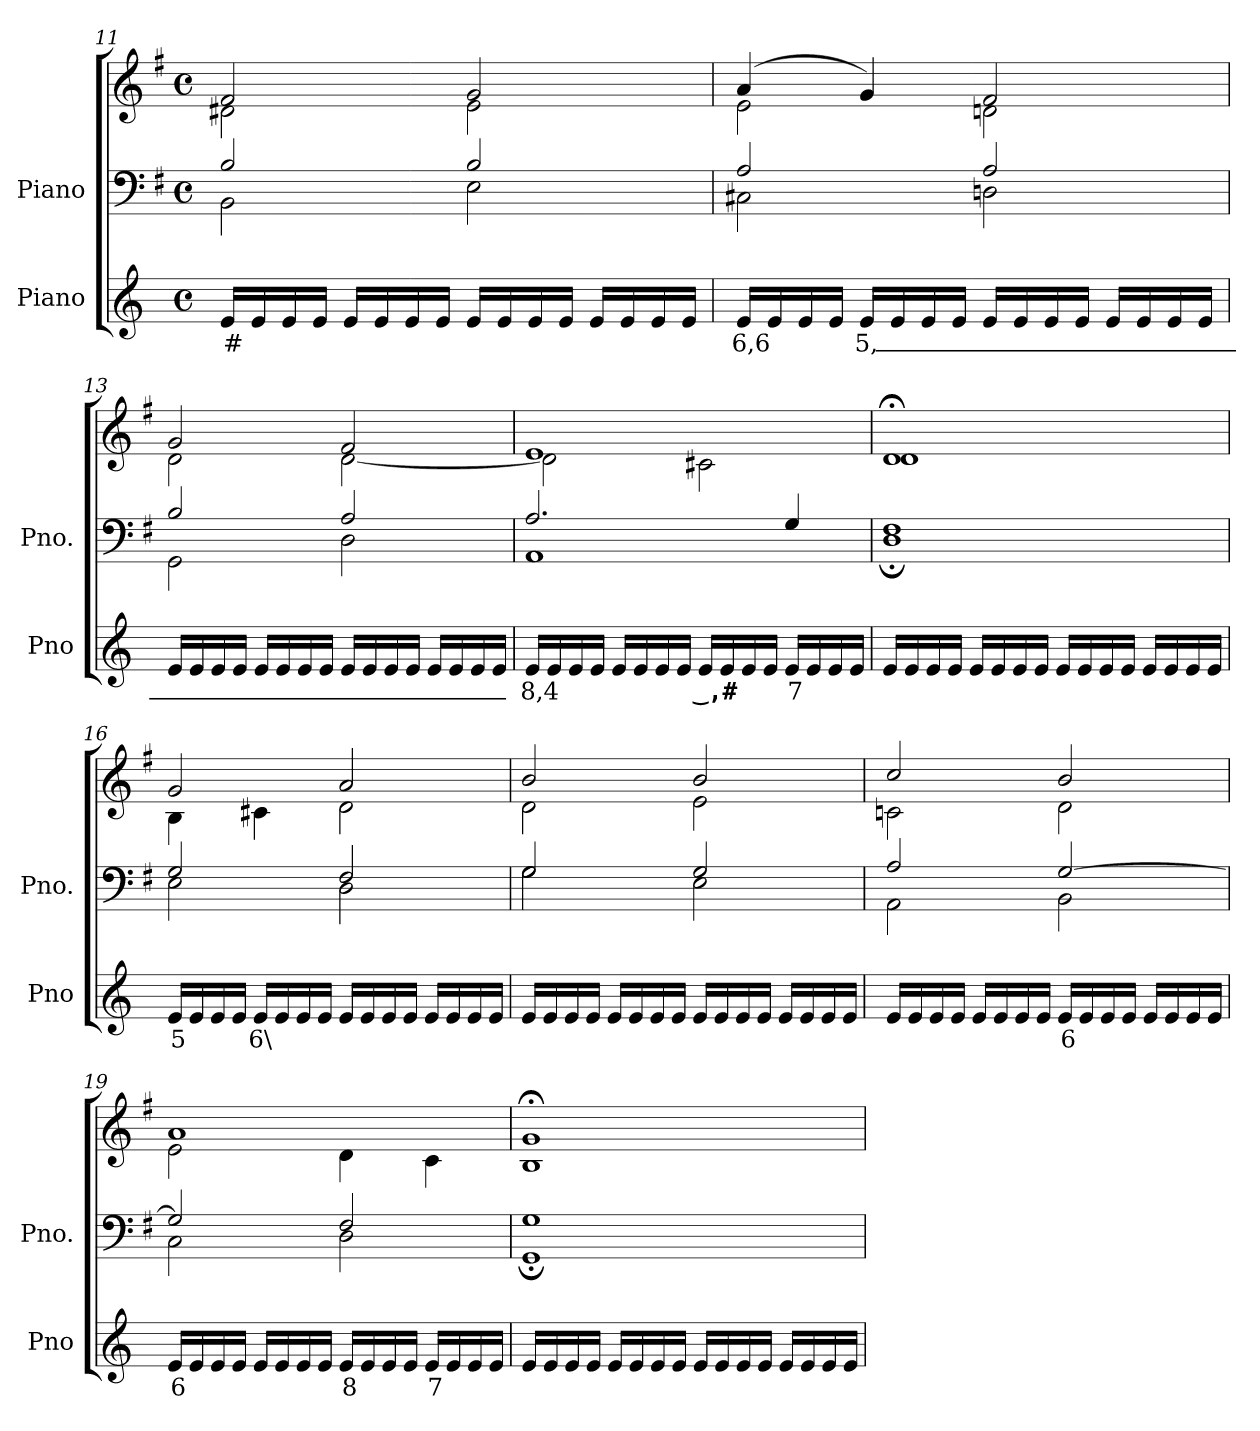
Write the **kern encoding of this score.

**kern	**text	**kern	**kern
*part2	*part2	*part1	*part1
*staff3	*staff3	*staff2	*staff1
*I"Piano	*	*I"Piano	*
*I'Pno	*	*I'Pno.	*
*clefG2	*	*clefF4	*clefG2
*k[]	*	*k[f#]	*k[f#]
*M4/4	*	*M4/4	*M4/4
*met(c)	*	*met(c)	*met(c)
=11	=11	=11	=11
!	!LO:LY:b	!	!
*	*	*^	*^
16e/LL	#	2B/	2BB\	2f#/	2d#X\
16e/	.	.	.	.	.
16e/	.	.	.	.	.
16e/JJ	.	.	.	.	.
16e/LL	.	.	.	.	.
16e/	.	.	.	.	.
16e/	.	.	.	.	.
16e/JJ	.	.	.	.	.
16e/LL	.	2B/	2E\	2g/	2e\
16e/	.	.	.	.	.
16e/	.	.	.	.	.
16e/JJ	.	.	.	.	.
16e/LL	.	.	.	.	.
16e/	.	.	.	.	.
16e/	.	.	.	.	.
16e/JJ	.	.	.	.	.
=12	=12	=12	=12	=12	=12
!	!LO:LY:b	!	!	!	!
16e/LL	6,6	2A/	2C#X\	(>4a/	2e\
16e/	.	.	.	.	.
16e/	.	.	.	.	.
16e/JJ	.	.	.	.	.
!	!LO:LY:b	!	!	!	!
16e/LL	5,_	.	.	4g/)	.
16e/	.	.	.	.	.
16e/	.	.	.	.	.
16e/JJ	.	.	.	.	.
16e/LL	.	2A/	2Dn\	2f#/	2dn\
16e/	.	.	.	.	.
16e/	.	.	.	.	.
16e/JJ	.	.	.	.	.
16e/LL	.	.	.	.	.
16e/	.	.	.	.	.
16e/	.	.	.	.	.
16e/JJ	.	.	.	.	.
=13	=13	=13	=13	=13	=13
16e/LL	.	2B/	2GG\	2g/	2d\
16e/	.	.	.	.	.
16e/	.	.	.	.	.
16e/JJ	.	.	.	.	.
16e/LL	.	.	.	.	.
16e/	.	.	.	.	.
16e/	.	.	.	.	.
16e/JJ	.	.	.	.	.
16e/LL	.	2A/	2D\	2f#/	[2d\
16e/	.	.	.	.	.
16e/	.	.	.	.	.
16e/JJ	.	.	.	.	.
16e/LL	.	.	.	.	.
16e/	.	.	.	.	.
16e/	.	.	.	.	.
16e/JJ	.	.	.	.	.
=14	=14	=14	=14	=14	=14
!	!LO:LY:b	!	!	!	!
16e/LL	8,4	2.A/	1AA	1e	2d\]
16e/	.	.	.	.	.
16e/	.	.	.	.	.
16e/JJ	.	.	.	.	.
16e/LL	.	.	.	.	.
16e/	.	.	.	.	.
16e/	.	.	.	.	.
16e/JJ	.	.	.	.	.
!	!LO:LY:b	!	!	!	!
16e/LL	_,#	.	.	.	2c#X\
16e/	.	.	.	.	.
16e/	.	.	.	.	.
16e/JJ	.	.	.	.	.
!	!LO:LY:b	!	!	!	!
16e/LL	7	4G/	.	.	.
16e/	.	.	.	.	.
16e/	.	.	.	.	.
16e/JJ	.	.	.	.	.
=15	=15	=15	=15	=15	=15
16e/LL	.	1F#	1D;	1d;<	1d
16e/	.	.	.	.	.
16e/	.	.	.	.	.
16e/JJ	.	.	.	.	.
16e/LL	.	.	.	.	.
16e/	.	.	.	.	.
16e/	.	.	.	.	.
16e/JJ	.	.	.	.	.
16e/LL	.	.	.	.	.
16e/	.	.	.	.	.
16e/	.	.	.	.	.
16e/JJ	.	.	.	.	.
16e/LL	.	.	.	.	.
16e/	.	.	.	.	.
16e/	.	.	.	.	.
16e/JJ	.	.	.	.	.
=16	=16	=16	=16	=16	=16
!	!LO:LY:b	!	!	!	!
16e/LL	5	2G/	2E\	2g/	4B\
16e/	.	.	.	.	.
16e/	.	.	.	.	.
16e/JJ	.	.	.	.	.
!	!LO:LY:b	!	!	!	!
16e/LL	6\	.	.	.	4c#X\
16e/	.	.	.	.	.
16e/	.	.	.	.	.
16e/JJ	.	.	.	.	.
16e/LL	.	2F#/	2D\	2a/	2d\
16e/	.	.	.	.	.
16e/	.	.	.	.	.
16e/JJ	.	.	.	.	.
16e/LL	.	.	.	.	.
16e/	.	.	.	.	.
16e/	.	.	.	.	.
16e/JJ	.	.	.	.	.
=17	=17	=17	=17	=17	=17
16e/LL	.	2G/	2G\	2b/	2d\
16e/	.	.	.	.	.
16e/	.	.	.	.	.
16e/JJ	.	.	.	.	.
16e/LL	.	.	.	.	.
16e/	.	.	.	.	.
16e/	.	.	.	.	.
16e/JJ	.	.	.	.	.
16e/LL	.	2G/	2E\	2b/	2e\
16e/	.	.	.	.	.
16e/	.	.	.	.	.
16e/JJ	.	.	.	.	.
16e/LL	.	.	.	.	.
16e/	.	.	.	.	.
16e/	.	.	.	.	.
16e/JJ	.	.	.	.	.
=18	=18	=18	=18	=18	=18
16e/LL	.	2A/	2AA\	2cc/	2cn\
16e/	.	.	.	.	.
16e/	.	.	.	.	.
16e/JJ	.	.	.	.	.
16e/LL	.	.	.	.	.
16e/	.	.	.	.	.
16e/	.	.	.	.	.
16e/JJ	.	.	.	.	.
!	!LO:LY:b	!	!	!	!
16e/LL	6	[2G/	2BB\	2b/	2d\
16e/	.	.	.	.	.
16e/	.	.	.	.	.
16e/JJ	.	.	.	.	.
16e/LL	.	.	.	.	.
16e/	.	.	.	.	.
16e/	.	.	.	.	.
16e/JJ	.	.	.	.	.
=19	=19	=19	=19	=19	=19
!	!LO:LY:b	!	!	!	!
16e/LL	6	2G/]	2C\	1a	2e\
16e/	.	.	.	.	.
16e/	.	.	.	.	.
16e/JJ	.	.	.	.	.
16e/LL	.	.	.	.	.
16e/	.	.	.	.	.
16e/	.	.	.	.	.
16e/JJ	.	.	.	.	.
!	!LO:LY:b	!	!	!	!
16e/LL	8	2F#/	2D\	.	4d\
16e/	.	.	.	.	.
16e/	.	.	.	.	.
16e/JJ	.	.	.	.	.
!	!LO:LY:b	!	!	!	!
16e/LL	7	.	.	.	4c\
16e/	.	.	.	.	.
16e/	.	.	.	.	.
16e/JJ	.	.	.	.	.
=20	=20	=20	=20	=20	=20
16e/LL	.	1G	1GG;	1g;<	1B
16e/	.	.	.	.	.
16e/	.	.	.	.	.
16e/JJ	.	.	.	.	.
16e/LL	.	.	.	.	.
16e/	.	.	.	.	.
16e/	.	.	.	.	.
16e/JJ	.	.	.	.	.
16e/LL	.	.	.	.	.
16e/	.	.	.	.	.
16e/	.	.	.	.	.
16e/JJ	.	.	.	.	.
16e/LL	.	.	.	.	.
16e/	.	.	.	.	.
16e/	.	.	.	.	.
16e/JJ	.	.	.	.	.
*	*	*v	*v	*	*
*	*	*	*v	*v
=	=	=	=
*-	*-	*-	*-
